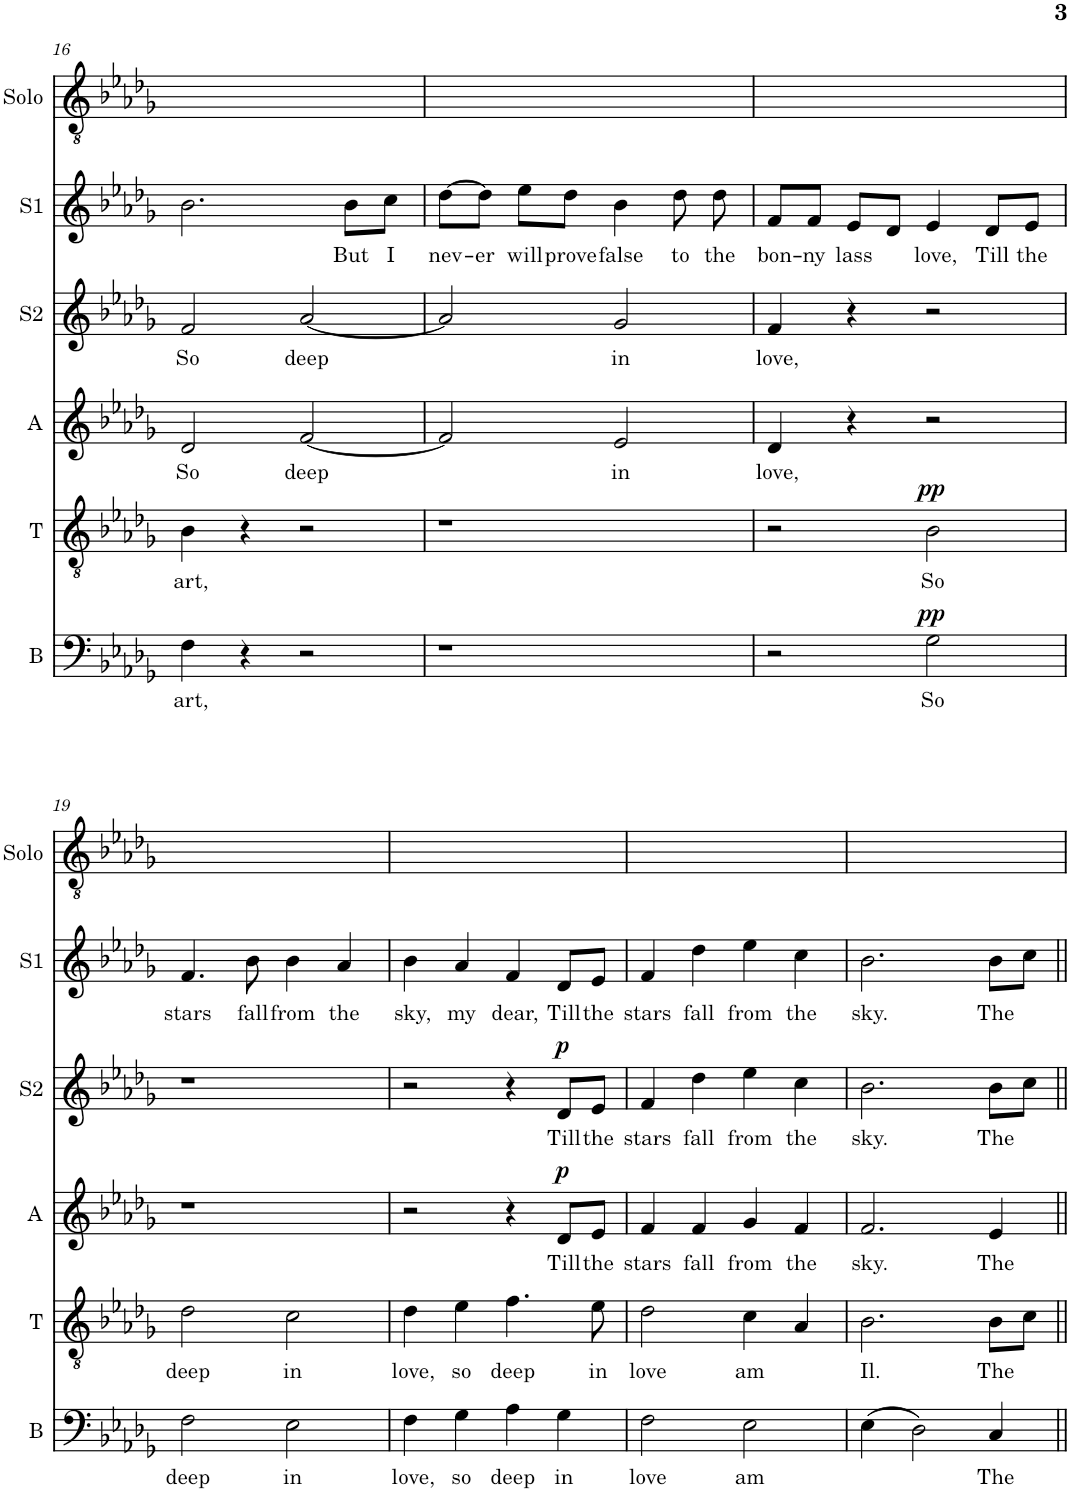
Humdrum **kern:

**kern	**text	**dynam	**kern	**text	**dynam	**kern	**text	**dynam	**kern	**text	**dynam	**kern	**text	**kern
*part6	*part6	*part6	*part5	*part5	*part5	*part4	*part4	*part4	*part3	*part3	*part3	*part2	*part2	*part1
*staff6	*staff6	*staff6	*staff5	*staff5	*staff5	*staff4	*staff4	*staff4	*staff3	*staff3	*staff3	*staff2	*staff2	*staff1
*I"B	*	*	*I"T	*	*	*I"A	*	*	*I"S2	*	*	*I"S1	*	*I"Solo
*I'B	*	*	*I'T	*	*	*I'A	*	*	*I'S2	*	*	*I'S1	*	*I'Solo
!!LO:PB:g=z
*clefF4	*	*	*clefGv2	*	*	*clefG2	*	*	*clefG2	*	*	*clefG2	*	*clefGv2
*k[b-e-a-d-g-]	*	*	*k[b-e-a-d-g-]	*	*	*k[b-e-a-d-g-]	*	*	*k[b-e-a-d-g-]	*	*	*k[b-e-a-d-g-]	*	*k[b-e-a-d-g-]
*D-:	*	*	*D-:	*	*	*D-:	*	*	*D-:	*	*	*D-:	*	*D-:
*M4/4	*	*	*M4/4	*	*	*M4/4	*	*	*M4/4	*	*	*M4/4	*	*M4/4
=16	=16	=16	=16	=16	=16	=16	=16	=16	=16	=16	=16	=16	=16	=16
!	!LO:LY:b	!	!	!LO:LY:b	!	!	!LO:LY:b	!	!	!LO:LY:b	!	!	!	!
4F\	art,	.	4B-\	art,	.	2d-/	So	.	2f/	So	.	2.b-\	.	1ryy
4r	.	.	4r	.	.	.	.	.	.	.	.	.	.	.
!	!	!	!	!	!	!	!LO:LY:b	!	!	!LO:LY:b	!	!	!	!
2r	.	.	2r	.	.	[2f/	deep	.	[2a-/	deep	.	.	.	.
!	!	!	!	!	!	!	!	!	!	!	!	!	!LO:LY:b	!
.	.	.	.	.	.	.	.	.	.	.	.	8b-\L	But	.
!	!	!	!	!	!	!	!	!	!	!	!	!	!LO:LY:b	!
.	.	.	.	.	.	.	.	.	.	.	.	8cc\J	I	.
=17	=17	=17	=17	=17	=17	=17	=17	=17	=17	=17	=17	=17	=17	=17
!	!	!	!	!	!	!	!	!	!	!	!	!	!LO:LY:b	!
1r	.	.	1r	.	.	2f/]	.	.	2a-/]	.	.	[8dd-\L	nev-	1ryy
!	!	!	!	!	!	!	!	!	!	!	!	!	!LO:LY:b	!
.	.	.	.	.	.	.	.	.	.	.	.	8dd-\J]	-er	.
!	!	!	!	!	!	!	!	!	!	!	!	!	!LO:LY:b	!
.	.	.	.	.	.	.	.	.	.	.	.	8ee-\L	will	.
!	!	!	!	!	!	!	!	!	!	!	!	!	!LO:LY:b	!
.	.	.	.	.	.	.	.	.	.	.	.	8dd-\J	prove	.
!	!	!	!	!	!	!	!LO:LY:b	!	!	!LO:LY:b	!	!	!LO:LY:b	!
.	.	.	.	.	.	2e-/	in	.	2g-/	in	.	4b-\	false	.
!	!	!	!	!	!	!	!	!	!	!	!	!	!LO:LY:b	!
.	.	.	.	.	.	.	.	.	.	.	.	8dd-\	to	.
!	!	!	!	!	!	!	!	!	!	!	!	!	!LO:LY:b	!
.	.	.	.	.	.	.	.	.	.	.	.	8dd-\	the	.
=18	=18	=18	=18	=18	=18	=18	=18	=18	=18	=18	=18	=18	=18	=18
!	!	!	!	!	!	!	!LO:LY:b	!	!	!LO:LY:b	!	!	!LO:LY:b	!
2r	.	.	2r	.	.	4d-/	love,	.	4f/	love,	.	8f/L	bon-	1ryy
!	!	!	!	!	!	!	!	!	!	!	!	!	!LO:LY:b	!
.	.	.	.	.	.	.	.	.	.	.	.	8f/J	-ny	.
!	!	!	!	!	!	!	!	!	!	!	!	!	!LO:LY:b	!
.	.	.	.	.	.	4r	.	.	4r	.	.	8e-/L	lass	.
.	.	.	.	.	.	.	.	.	.	.	.	8d-/J	.	.
!	!LO:LY:b	!LO:DY:a	!	!LO:LY:b	!LO:DY:a	!	!	!	!	!	!	!	!LO:LY:b	!
2G-\	So	pp	2B-\	So	pp	2r	.	.	2r	.	.	4e-/	love,	.
!	!	!	!	!	!	!	!	!	!	!	!	!	!LO:LY:b	!
.	.	.	.	.	.	.	.	.	.	.	.	8d-/L	Till	.
!	!	!	!	!	!	!	!	!	!	!	!	!	!LO:LY:b	!
.	.	.	.	.	.	.	.	.	.	.	.	8e-/J	the	.
!!LO:LB:g=z
=19	=19	=19	=19	=19	=19	=19	=19	=19	=19	=19	=19	=19	=19	=19
!	!LO:LY:b	!	!	!LO:LY:b	!	!	!	!	!	!	!	!	!LO:LY:b	!
2F\	deep	.	2d-\	deep	.	1r	.	.	1r	.	.	4.f/	stars	1ryy
!	!	!	!	!	!	!	!	!	!	!	!	!	!LO:LY:b	!
.	.	.	.	.	.	.	.	.	.	.	.	8b-\	fall	.
!	!LO:LY:b	!	!	!LO:LY:b	!	!	!	!	!	!	!	!	!LO:LY:b	!
2E-\	in	.	2c\	in	.	.	.	.	.	.	.	4b-\	from	.
!	!	!	!	!	!	!	!	!	!	!	!	!	!LO:LY:b	!
.	.	.	.	.	.	.	.	.	.	.	.	4a-/	the	.
=20	=20	=20	=20	=20	=20	=20	=20	=20	=20	=20	=20	=20	=20	=20
!	!LO:LY:b	!	!	!LO:LY:b	!	!	!	!	!	!	!	!	!LO:LY:b	!
4F\	love,	.	4d-\	love,	.	2r	.	.	2r	.	.	4b-\	sky,	1ryy
!	!LO:LY:b	!	!	!LO:LY:b	!	!	!	!	!	!	!	!	!LO:LY:b	!
4G-\	so	.	4e-\	so	.	.	.	.	.	.	.	4a-/	my	.
!	!LO:LY:b	!	!	!LO:LY:b	!	!	!	!	!	!	!	!	!LO:LY:b	!
4A-\	deep	.	4.f\	deep	.	4r	.	.	4r	.	.	4f/	dear,	.
!	!LO:LY:b	!	!	!	!	!	!LO:LY:b	!LO:DY:a	!	!LO:LY:b	!LO:DY:a	!	!LO:LY:b	!
4G-\	in	.	.	.	.	8d-/L	Till	p	8d-/L	Till	p	8d-/L	Till	.
!	!	!	!	!LO:LY:b	!	!	!LO:LY:b	!	!	!LO:LY:b	!	!	!LO:LY:b	!
.	.	.	8e-\	in	.	8e-/J	the	.	8e-/J	the	.	8e-/J	the	.
=21	=21	=21	=21	=21	=21	=21	=21	=21	=21	=21	=21	=21	=21	=21
!	!LO:LY:b	!	!	!LO:LY:b	!	!	!LO:LY:b	!	!	!LO:LY:b	!	!	!LO:LY:b	!
2F\	love	.	2d-\	love	.	4f/	stars	.	4f/	stars	.	4f/	stars	1ryy
!	!	!	!	!	!	!	!LO:LY:b	!	!	!LO:LY:b	!	!	!LO:LY:b	!
.	.	.	.	.	.	4f/	fall	.	4dd-\	fall	.	4dd-\	fall	.
!	!LO:LY:b	!	!	!LO:LY:b	!	!	!LO:LY:b	!	!	!LO:LY:b	!	!	!LO:LY:b	!
2E-\	am	.	4c\	am	.	4g-/	from	.	4ee-\	from	.	4ee-\	from	.
!	!	!	!	!	!	!	!LO:LY:b	!	!	!LO:LY:b	!	!	!LO:LY:b	!
.	.	.	4A-/	.	.	4f/	the	.	4cc\	the	.	4cc\	the	.
=22	=22	=22	=22	=22	=22	=22	=22	=22	=22	=22	=22	=22	=22	=22
!	!	!	!	!LO:LY:b	!	!	!LO:LY:b	!	!	!LO:LY:b	!	!	!LO:LY:b	!
(>4E-\	.	.	2.B-\	Il.	.	2.f/	sky.	.	2.b-\	sky.	.	2.b-\	sky.	1ryy
2D-\)	.	.	.	.	.	.	.	.	.	.	.	.	.	.
!	!LO:LY:b	!	!	!LO:LY:b	!	!	!LO:LY:b	!	!	!LO:LY:b	!	!	!LO:LY:b	!
4C/	The	.	8B-\L	The	.	4e-/	The	.	8b-\L	The	.	8b-\L	The	.
.	.	.	8c\J	.	.	.	.	.	8cc\J	.	.	8cc\J	.	.
=	=	=	=	=	=	=	=	=	=	=	=	=	=	=
*-	*-	*-	*-	*-	*-	*-	*-	*-	*-	*-	*-	*-	*-	*-
